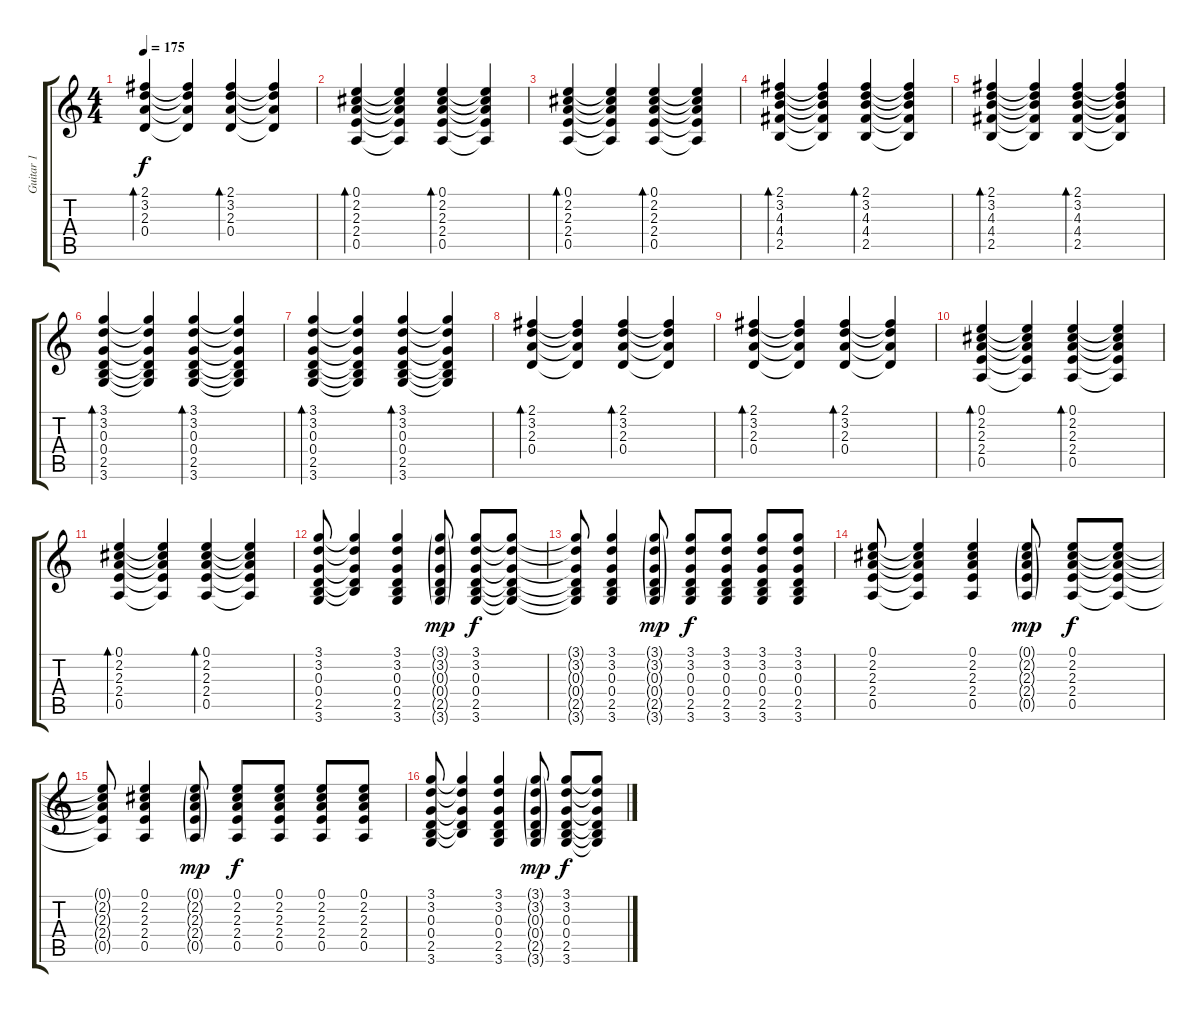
\track ("Guitar 1" "Guitar 1") {instrument distortionguitar}
\staff {score tabs}
\tuning (E4 B3 G3 D3 A2 E2) {hide}
\ts (4 4)
\tempo 175
\clef g2
\ks c
(2.1 3.2 2.3 0.4).4{bd 60 dy f} (2.1{t} 3.2{t} 2.3{t} 0.4{t}).4 (2.1 3.2 2.3 0.4).4{bd 60} (2.1{t} 3.2{t} 2.3{t} 0.4{t}).4 |
(0.1 2.2 2.3 2.4 0.5).4{bd 60} (0.1{t} 2.2{t} 2.3{t} 2.4{t} 0.5{t}).4 (0.1 2.2 2.3 2.4 0.5).4{bd 60} (0.1{t} 2.2{t} 2.3{t} 2.4{t} 0.5{t}).4 |
(0.1 2.2 2.3 2.4 0.5).4{bd 60} (0.1{t} 2.2{t} 2.3{t} 2.4{t} 0.5{t}).4 (0.1 2.2 2.3 2.4 0.5).4{bd 60} (0.1{t} 2.2{t} 2.3{t} 2.4{t} 0.5{t}).4 |
(2.1 3.2 4.3 4.4 2.5).4{bd 60} (2.1{t} 3.2{t} 4.3{t} 4.4{t} 2.5{t}).4 (2.1 3.2 4.3 4.4 2.5).4{bd 60} (2.1{t} 3.2{t} 4.3{t} 4.4{t} 2.5{t}).4 |
(2.1 3.2 4.3 4.4 2.5).4{bd 60} (2.1{t} 3.2{t} 4.3{t} 4.4{t} 2.5{t}).4 (2.1 3.2 4.3 4.4 2.5).4{bd 60} (2.1{t} 3.2{t} 4.3{t} 4.4{t} 2.5{t}).4 |
(3.1 3.2 0.3 0.4 2.5 3.6).4{bd 60} (3.1{t} 3.2{t} 0.3{t} 0.4{t} 2.5{t} 3.6{t}).4 (3.1 3.2 0.3 0.4 2.5 3.6).4{bd 60} (3.1{t} 3.2{t} 0.3{t} 0.4{t} 2.5{t} 3.6{t}).4 |
(3.1 3.2 0.3 0.4 2.5 3.6).4{bd 60} (3.1{t} 3.2{t} 0.3{t} 0.4{t} 2.5{t} 3.6{t}).4 (3.1 3.2 0.3 0.4 2.5 3.6).4{bd 60} (3.1{t} 3.2{t} 0.3{t} 0.4{t} 2.5{t} 3.6{t}).4 |
(2.1 3.2 2.3 0.4).4{bd 60} (2.1{t} 3.2{t} 2.3{t} 0.4{t}).4 (2.1 3.2 2.3 0.4).4{bd 60} (2.1{t} 3.2{t} 2.3{t} 0.4{t}).4 |
(2.1 3.2 2.3 0.4).4{bd 60} (2.1{t} 3.2{t} 2.3{t} 0.4{t}).4 (2.1 3.2 2.3 0.4).4{bd 60} (2.1{t} 3.2{t} 2.3{t} 0.4{t}).4 |
(0.1 2.2 2.3 2.4 0.5).4{bd 60} (0.1{t} 2.2{t} 2.3{t} 2.4{t} 0.5{t}).4 (0.1 2.2 2.3 2.4 0.5).4{bd 60} (0.1{t} 2.2{t} 2.3{t} 2.4{t} 0.5{t}).4 |
(0.1 2.2 2.3 2.4 0.5).4{bd 60} (0.1{t} 2.2{t} 2.3{t} 2.4{t} 0.5{t}).4 (0.1 2.2 2.3 2.4 0.5).4{bd 60} (0.1{t} 2.2{t} 2.3{t} 2.4{t} 0.5{t}).4 |
(3.1 3.2 0.3 0.4 2.5 3.6).8 (3.1{t} 3.2{t} 0.3{t} 0.4{t} 2.5{t}).4 (3.1 3.2 0.3 0.4 2.5 3.6).4 (3.1{g} 3.2{g} 0.3{g} 0.4{g} 2.5{g} 3.6{g}).8{dy mp} (3.1 3.2 0.3 0.4 2.5 3.6).8{dy f} (3.1{t} 3.2{t} 0.3{t} 0.4{t} 2.5{t} 3.6{t}).8 |
(3.1{t} 3.2{t} 0.3{t} 0.4{t} 2.5{t} 3.6{t}).8 (3.1 3.2 0.3 0.4 2.5 3.6).4 (3.1{g} 3.2{g} 0.3{g} 0.4{g} 2.5{g} 3.6{g}).8{dy mp} (3.1 3.2 0.3 0.4 2.5 3.6).8{dy f} (3.1 3.2 0.3 0.4 2.5 3.6).8 (3.1 3.2 0.3 0.4 2.5 3.6).8 (3.1 3.2 0.3 0.4 2.5 3.6).8 |
(0.1 2.2 2.3 2.4 0.5).8 (0.1{t} 2.2{t} 2.3{t} 2.4{t} 0.5{t}).4 (0.1 2.2 2.3 2.4 0.5).4 (0.1{g} 2.2{g} 2.3{g} 2.4{g} 0.5{g}).8{dy mp} (0.1 2.2 2.3 2.4 0.5).8{dy f} (0.1{t} 2.2{t} 2.3{t} 2.4{t} 0.5{t}).8 |
(0.1{t} 2.2{t} 2.3{t} 2.4{t} 0.5{t}).8 (0.1 2.2 2.3 2.4 0.5).4 (0.1{g} 2.2{g} 2.3{g} 2.4{g} 0.5{g}).8{dy mp} (0.1 2.2 2.3 2.4 0.5).8{dy f} (0.1 2.2 2.3 2.4 0.5).8 (0.1 2.2 2.3 2.4 0.5).8 (0.1 2.2 2.3 2.4 0.5).8 |
(3.1 3.2 0.3 0.4 2.5 3.6).8 (3.1{t} 3.2{t} 0.3{t} 0.4{t} 2.5{t}).4 (3.1 3.2 0.3 0.4 2.5 3.6).4 (3.1{g} 3.2{g} 0.3{g} 0.4{g} 2.5{g} 3.6{g}).8{dy mp} (3.1 3.2 0.3 0.4 2.5 3.6).8{dy f} (3.1{t} 3.2{t} 0.3{t} 0.4{t} 2.5{t} 3.6{t}).8
